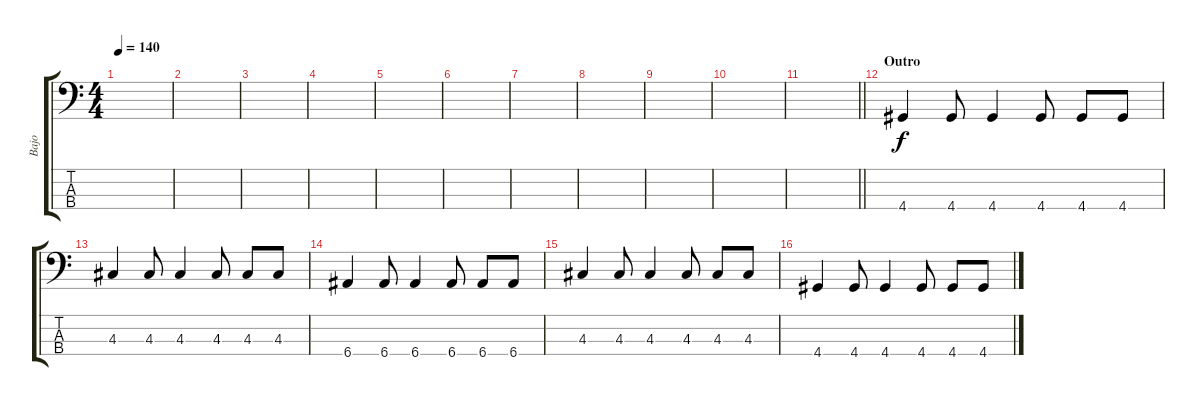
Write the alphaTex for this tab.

\track ("Bajo" "Bajo") {instrument electricbassfinger}
\staff {score tabs}
\tuning (G2 D2 A1 E1) {hide}
\ts (4 4)
\tempo 140
\clef f4
\ks c
|
|
|
|
|
|
|
|
|
|
\barLineRight lightlight
|
\section ("" "Outro")
4.4.4 4.4.8 4.4.4 4.4.8 4.4.8 4.4.8 |
4.3.4 4.3.8 4.3.4 4.3.8 4.3.8 4.3.8 |
6.4.4 6.4.8 6.4.4 6.4.8 6.4.8 6.4.8 |
4.3.4 4.3.8 4.3.4 4.3.8 4.3.8 4.3.8 |
4.4.4 4.4.8 4.4.4 4.4.8 4.4.8 4.4.8
